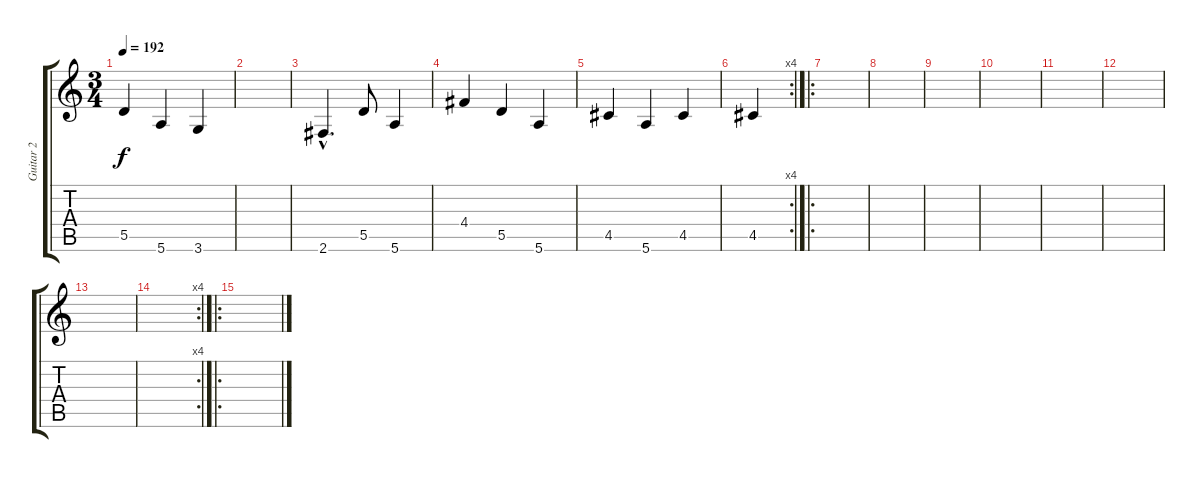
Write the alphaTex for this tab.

\track ("Guitar 2" "Guitar 2") {instrument acousticguitarnylon}
\staff {score tabs}
\tuning (E4 B3 G3 D3 A2 E2) {hide}
\ts (3 4)
\tempo 192
\clef g2
\ks c
5.5.4{dy f} 5.6.4 3.6.4 |
|
2.6{hac}.4{d} 5.5.8 5.6.4 |
4.4.4 5.5.4 5.6.4 |
4.5.4 5.6.4 4.5.4 |
\rc 4
4.5.4 |
\ro
|
|
|
|
|
|
|
\rc 4
|
\ro
